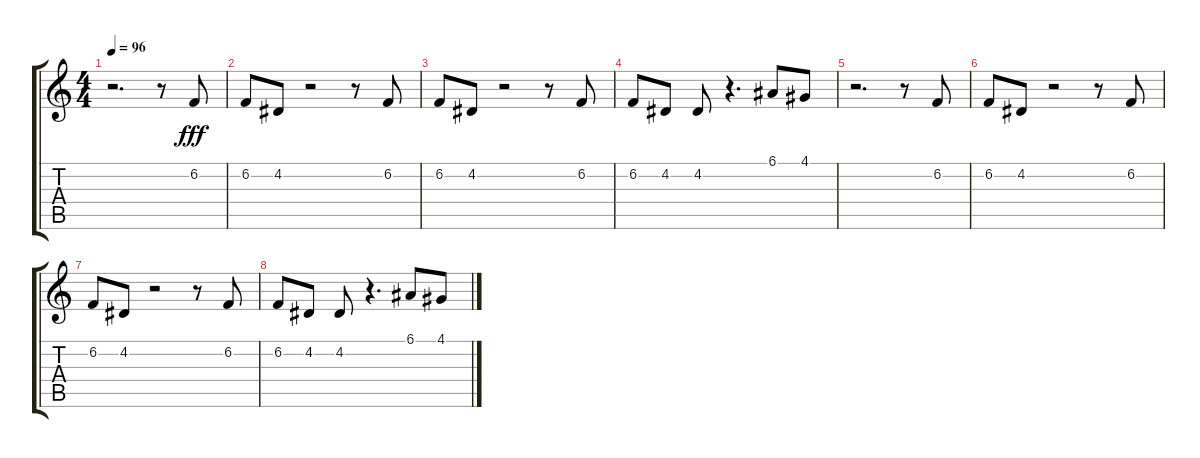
\track "" {instrument acousticgrandpiano}
\staff {score tabs}
\tuning (E4 B3 G3 D3 A2 E2) {hide}
\ts (4 4)
\tempo 96
\clef g2
\ks c
r.2{d dy fff} r.8 6.2.8{volume 12} |
6.2.8{volume 12} 4.2.8{volume 12} r.2 r.8 6.2.8{volume 10} |
6.2.8{volume 10} 4.2.8{volume 10} r.2 r.8 6.2.8{volume 9} |
6.2.8{volume 9} 4.2.8{volume 8} 4.2.8{volume 8} r.4{d} 6.1.8{volume 7} 4.1.8{volume 7} |
r.2{d} r.8 6.2.8{volume 5} |
6.2.8{volume 5} 4.2.8{volume 5} r.2 r.8 6.2.8{volume 4} |
6.2.8{volume 3} 4.2.8{volume 3} r.2 r.8 6.2.8{volume 2} |
6.2.8{volume 2} 4.2.8{volume 2} 4.2.8{volume 1} r.4{d} 6.1.8{volume 0} 4.1.8{volume 0}
